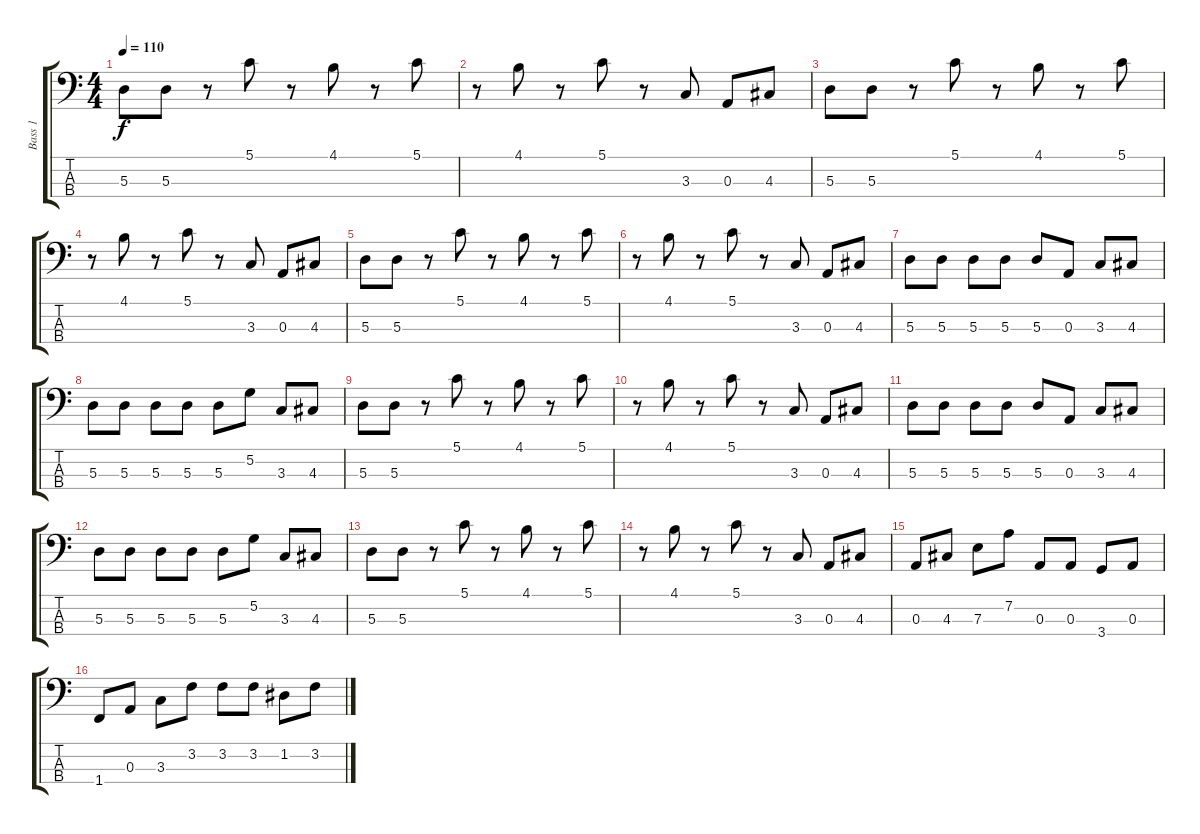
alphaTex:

\track ("Bass 1" "Bass 1") {instrument synthbass2}
\staff {score tabs}
\tuning (G2 D2 A1 E1) {hide}
\ts (4 4)
\tempo 110
\clef f4
\ks c
5.3.8{dy f} 5.3.8 r.8 5.1.8 r.8 4.1.8 r.8 5.1.8 |
r.8 4.1.8 r.8 5.1.8 r.8 3.3.8 0.3.8 4.3.8 |
5.3.8 5.3.8 r.8 5.1.8 r.8 4.1.8 r.8 5.1.8 |
r.8 4.1.8 r.8 5.1.8 r.8 3.3.8 0.3.8 4.3.8 |
5.3.8 5.3.8 r.8 5.1.8 r.8 4.1.8 r.8 5.1.8 |
r.8 4.1.8 r.8 5.1.8 r.8 3.3.8 0.3.8 4.3.8 |
5.3.8 5.3.8 5.3.8 5.3.8 5.3.8 0.3.8 3.3.8 4.3.8 |
5.3.8 5.3.8 5.3.8 5.3.8 5.3.8 5.2.8 3.3.8 4.3.8 |
5.3.8 5.3.8 r.8 5.1.8 r.8 4.1.8 r.8 5.1.8 |
r.8 4.1.8 r.8 5.1.8 r.8 3.3.8 0.3.8 4.3.8 |
5.3.8 5.3.8 5.3.8 5.3.8 5.3.8 0.3.8 3.3.8 4.3.8 |
5.3.8 5.3.8 5.3.8 5.3.8 5.3.8 5.2.8 3.3.8 4.3.8 |
5.3.8 5.3.8 r.8 5.1.8 r.8 4.1.8 r.8 5.1.8 |
r.8 4.1.8 r.8 5.1.8 r.8 3.3.8 0.3.8 4.3.8 |
0.3.8 4.3.8 7.3.8 7.2.8 0.3.8 0.3.8 3.4.8 0.3.8 |
1.4.8 0.3.8 3.3.8 3.2.8 3.2.8 3.2.8 1.2.8 3.2.8
